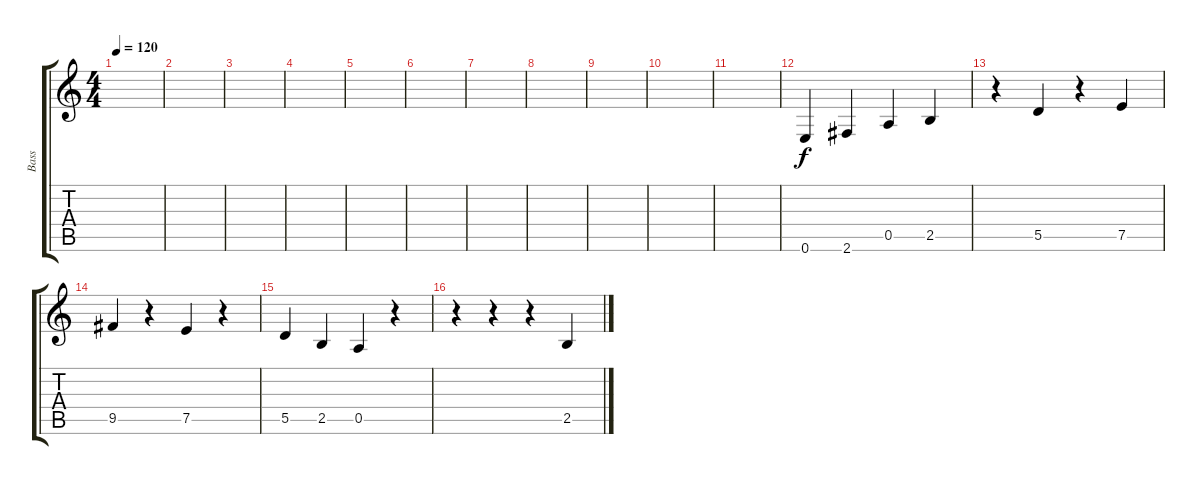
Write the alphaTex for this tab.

\track ("Bass" "Bass") {instrument fretlessbass}
\staff {score tabs}
\tuning (E4 B3 G3 D3 A2 E2) {hide}
\ts (4 4)
\tempo 120
\clef g2
\ks c
|
|
|
|
|
|
|
|
|
|
|
0.6.4 2.6.4 0.5.4 2.5.4 |
r.4 5.5.4 r.4 7.5.4 |
9.5.4 r.4 7.5.4 r.4 |
5.5.4 2.5.4 0.5.4 r.4 |
r.4 r.4 r.4 2.5.4
